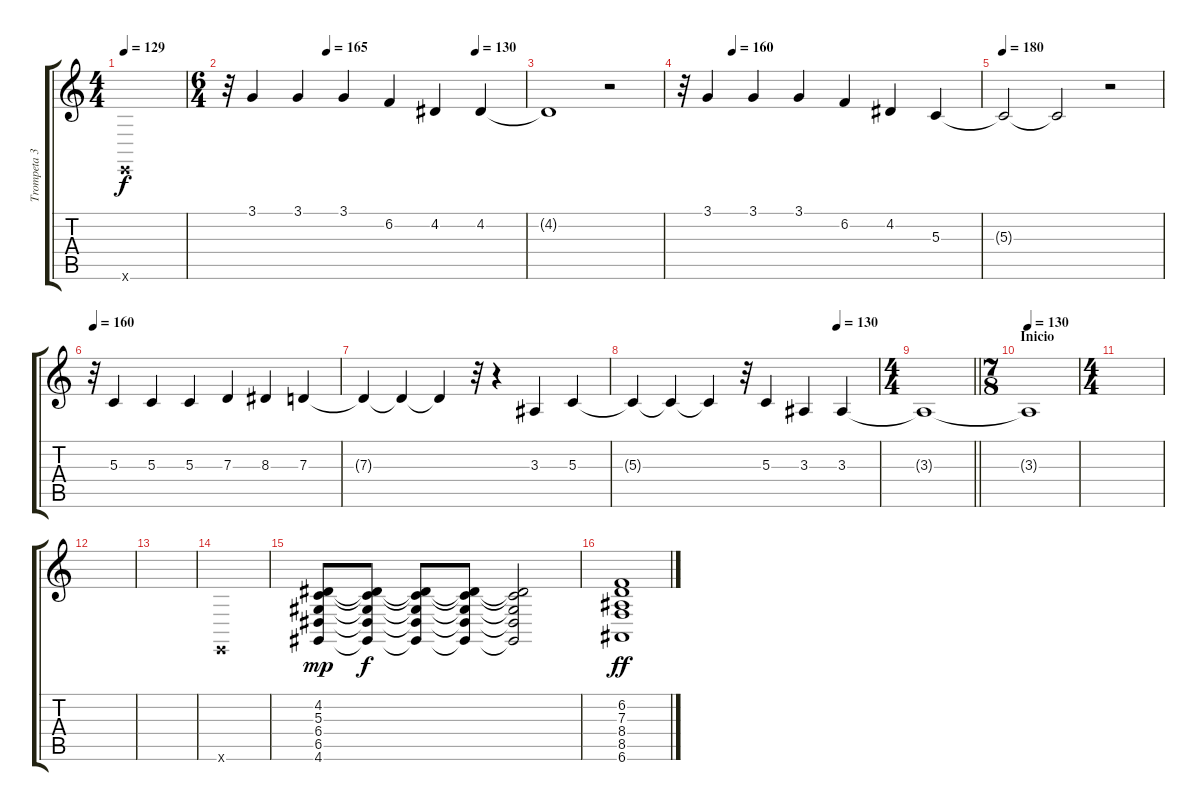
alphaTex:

\track ("Trompeta 3 /  Efectos 1" "Trompeta 3") {instrument trombone}
\staff {score tabs}
\tuning (E4 B3 G3 D3 A2 E2) {hide}
\ts (4 4)
\tempo 129
\tempo 140
\tempo 129
\clef g2
\ks c
0.6{x}.1{dy f instrument trombone} |
\ts (6 4)
\tempo (165 0.3333333333333333)
\tempo (130 0.8333333333333334)
r.32 3.1.4 3.1.4 3.1.4 6.2.4 4.2.4 4.2.4 |
4.2{t}.1 r.2 |
\tempo (160 0.16666666666666666)
r.32 3.1.4 3.1.4 3.1.4 6.2.4 4.2.4 5.3.4 |
\tempo 180
5.3{t}.2 5.3{t}.2 r.2 |
\tempo 160
r.32 5.3.4 5.3.4 5.3.4 7.3.4 8.3.4 7.3.4 |
7.3{t}.4 7.3{t}.4 7.3{t}.4 r.32 r.4 3.3.4 5.3.4 |
\tempo (130 0.8333333333333334)
5.3{t}.4 5.3{t}.4 5.3{t}.4 r.32 5.3.4 3.3.4 3.3.4 |
\ts (4 4)
\barLineRight lightlight
3.3{t}.1{volume 0} |
\ts (7 8)
\section ("" "Inicio")
\tempo 130
3.3{t}.1 |
\ts (4 4)
|
|
|
0.6{x}.1{volume 7} |
(4.2 5.3 6.4 6.5 4.6).8{dy mp} (4.2{t} 5.3{t} 6.4{t} 6.5{t} 4.6{t}).8{dy f} (4.2{t} 5.3{t} 6.4{t} 6.5{t} 4.6{t}).8 (4.2{t} 5.3{t} 6.4{t} 6.5{t} 4.6{t}).8 (4.2{t} 5.3{t} 6.4{t} 6.5{t} 4.6{t}).2 |
(6.2 7.3 8.4 8.5 6.6).1{dy ff}
